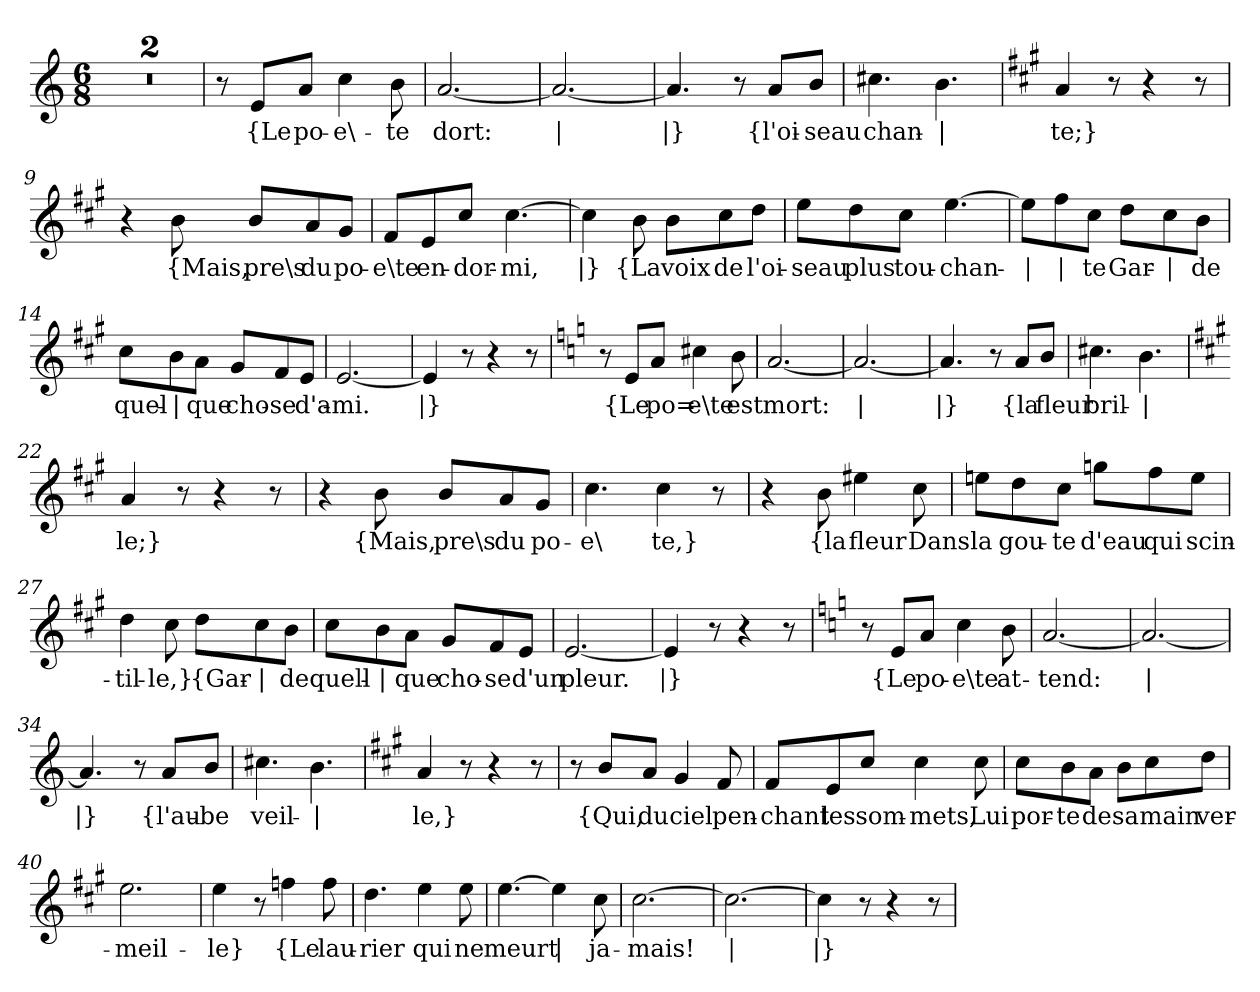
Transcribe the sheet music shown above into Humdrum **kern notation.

**kern	**text
*part1	*part1
*staff1	*staff1
*clefG2	*
*k[]	*
*M6/8	*
=1	=1
2.r	.
=2	=2
2.r	.
=3	=3
8r	.
!	!LO:LY:b
8e/L	{Le
!	!LO:LY:b
8a/J	po-
!	!LO:LY:b
4cc\	-e\-
!	!LO:LY:b
8b\	-te
=4	=4
!	!LO:LY:b
[2.a/	dort:
=5	=5
!	!LO:LY:b
2.a/_	|
=6	=6
!	!LO:LY:b
4.a/]	|}
8r	.
!	!LO:LY:b
8a/L	{l'oi-
!	!LO:LY:b
8b/J	-seau
=7	=7
!	!LO:LY:b
4.cc#X\	chan-
!	!LO:LY:b
4.b\	|
=8	=8
*k[f#c#g#]	*
!	!LO:LY:b
4a/	-te;}
8r	.
4r	.
8r	.
=9	=9
4r	.
!	!LO:LY:b
8b\	{Mais,
!	!LO:LY:b
8b/L	pre\s
!	!LO:LY:b
8a/	du
!	!LO:LY:b
8g#/J	po-
!!LO:LB:g=z
=10	=10
!	!LO:LY:b
8f#/L	-e\te
!	!LO:LY:b
8e/	en-
!	!LO:LY:b
8cc#/J	-dor-
!	!LO:LY:b
[4.cc#\	-mi,
=11	=11
!	!LO:LY:b
4cc#\]	|}
!	!LO:LY:b
8b\	{La
!	!LO:LY:b
8b\L	voix
!	!LO:LY:b
8cc#\	de
!	!LO:LY:b
8dd\J	l'oi-
=12	=12
!	!LO:LY:b
8ee\L	-seau
!	!LO:LY:b
8dd\	plus
!	!LO:LY:b
8cc#\J	tou-
!	!LO:LY:b
[4.ee\	-chan-
=13	=13
!	!LO:LY:b
8ee\L]	|
!	!LO:LY:b
8ff#\	|
!	!LO:LY:b
8cc#\J	-te
!	!LO:LY:b
8dd\L	Gar-
!	!LO:LY:b
8cc#\	|
!	!LO:LY:b
8b\J	-de
=14	=14
!	!LO:LY:b
8cc#\L	quel-
!	!LO:LY:b
8b\	|
!	!LO:LY:b
8a\J	-que
!	!LO:LY:b
8g#/L	cho-
!	!LO:LY:b
8f#/	-se
!	!LO:LY:b
8e/J	d'a-
!!LO:LB:g=z
=15	=15
!	!LO:LY:b
[2.e/	-mi.
=16	=16
!	!LO:LY:b
4e/]	|}
8r	.
4r	.
8r	.
=17	=17
*k[]	*
8r	.
!	!LO:LY:b
8e/L	{Le
!	!LO:LY:b
8a/J	po=
!	!LO:LY:b
4cc#X\	-e\te
!	!LO:LY:b
8b\	est
=18	=18
!	!LO:LY:b
[2.a/	mort:
=19	=19
!	!LO:LY:b
2.a/_	|
=20	=20
!	!LO:LY:b
4.a/]	|}
8r	.
!	!LO:LY:b
8a/L	{la
!	!LO:LY:b
8b/J	fleur
=21	=21
!	!LO:LY:b
4.cc#X\	bril-
!	!LO:LY:b
4.b\	|
=22	=22
*k[f#c#g#]	*
!	!LO:LY:b
4a/	-le;}
8r	.
4r	.
8r	.
!!LO:LB:g=z
=23	=23
4r	.
!	!LO:LY:b
8b\	{Mais,
!	!LO:LY:b
8b/L	pre\s
!	!LO:LY:b
8a/	du
!	!LO:LY:b
8g#/J	po-
=24	=24
!	!LO:LY:b
4.cc#\	-e\
!	!LO:LY:b
4cc#\	-te,}
8r	.
=25	=25
4r	.
!	!LO:LY:b
8b\	{la
!	!LO:LY:b
4ee#X\	fleur
!	!LO:LY:b
8cc#\	Dans
=26	=26
!	!LO:LY:b
8een\L	la
!	!LO:LY:b
8dd\	gou-
!	!LO:LY:b
8cc#\J	-te
!	!LO:LY:b
8ggn\L	d'eau
!	!LO:LY:b
8ff#\	qui
!	!LO:LY:b
8ee\J	scin-
=27	=27
!	!LO:LY:b
4dd\	-til-
!	!LO:LY:b
8cc#\	-le,}
!	!LO:LY:b
8dd\L	{Gar-
!	!LO:LY:b
8cc#\	|
!	!LO:LY:b
8b\J	-de
!!LO:LB:g=z
=28	=28
!	!LO:LY:b
8cc#\L	quell-
!	!LO:LY:b
8b\	|
!	!LO:LY:b
8a\J	-que
!	!LO:LY:b
8g#/L	cho-
!	!LO:LY:b
8f#/	-se
!	!LO:LY:b
8e/J	d'un
=29	=29
!	!LO:LY:b
[2.e/	pleur.
=30	=30
!	!LO:LY:b
4e/]	|}
8r	.
4r	.
8r	.
=31	=31
*k[]	*
8r	.
!	!LO:LY:b
8e/L	{Le
!	!LO:LY:b
8a/J	po-
!	!LO:LY:b
4cc\	-e\te
!	!LO:LY:b
8b\	at-
=32	=32
!	!LO:LY:b
[2.a/	-tend:
=33	=33
!	!LO:LY:b
2.a/_	|
=34	=34
!	!LO:LY:b
4.a/]	|}
8r	.
!	!LO:LY:b
8a/L	{l'au-
!	!LO:LY:b
8b/J	-be
!!LO:LB:g=z
=35	=35
!	!LO:LY:b
4.cc#X\	veil-
!	!LO:LY:b
4.b\	|
=36	=36
*k[f#c#g#]	*
!	!LO:LY:b
4a/	-le,}
8r	.
4r	.
8r	.
=37	=37
8r	.
!	!LO:LY:b
8b/L	{Qui,
!	!LO:LY:b
8a/J	du
!	!LO:LY:b
4g#/	ciel
!	!LO:LY:b
8f#/	pen-
=38	=38
!	!LO:LY:b
8f#/L	-chant
!	!LO:LY:b
8e/	les
!	!LO:LY:b
8cc#/J	som-
!	!LO:LY:b
4cc#\	-mets,
!	!LO:LY:b
8cc#\	Lui
=39	=39
!	!LO:LY:b
8cc#\L	por-
!	!LO:LY:b
8b\	-te
!	!LO:LY:b
8a\J	de
!	!LO:LY:b
8b\L	sa
!	!LO:LY:b
8cc#\	main
!	!LO:LY:b
8dd\J	ver-
=40	=40
!	!LO:LY:b
2.ee\	-meil-
!!LO:LB:g=z
=41	=41
!	!LO:LY:b
4ee\	-le}
8r	.
!	!LO:LY:b
4ffn\	{Le
!	!LO:LY:b
8ff\	lau-
=42	=42
!	!LO:LY:b
4.dd\	-rier
!	!LO:LY:b
4ee\	qui
!	!LO:LY:b
8ee\	ne
=43	=43
!	!LO:LY:b
[4.ee\	meurt
!	!LO:LY:b
4ee\]	|
!	!LO:LY:b
8cc#\	ja-
=44	=44
!	!LO:LY:b
[2.cc#\	-mais!
=45	=45
!	!LO:LY:b
2.cc#\_	|
=46	=46
!	!LO:LY:b
4cc#\]	|}
8r	.
4r	.
8r	.
=	=
*-	*-
